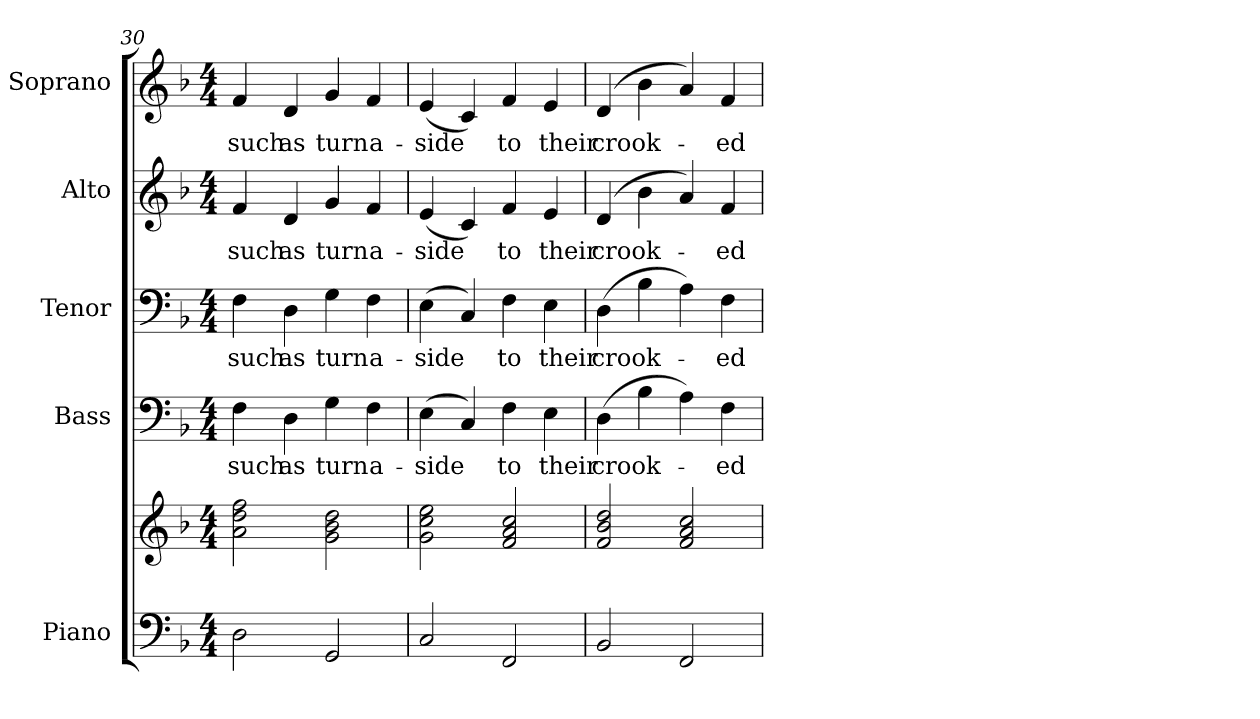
**kern	**kern	**kern	**text	**kern	**text	**kern	**text	**kern	**text
*part5	*part5	*part4	*part4	*part3	*part3	*part2	*part2	*part1	*part1
*staff6	*staff5	*staff4	*staff4	*staff3	*staff3	*staff2	*staff2	*staff1	*staff1
*I"Piano	*	*I"Bass	*	*I"Tenor	*	*I"Alto	*	*I"Soprano	*
*I'Pno.	*	*I'B.	*	*I'T.	*	*I'A.	*	*I'S.	*
*clefF4	*clefG2	*clefF4	*	*clefF4	*	*clefG2	*	*clefG2	*
*k[b-]	*k[b-]	*k[b-]	*	*k[b-]	*	*k[b-]	*	*k[b-]	*
*F:	*F:	*F:	*	*F:	*	*F:	*	*F:	*
*M4/4	*M4/4	*M4/4	*	*M4/4	*	*M4/4	*	*M4/4	*
=30	=30	=30	=30	=30	=30	=30	=30	=30	=30
!	!	!	!LO:LY:b:color=#000000	!	!	!	!	!	!
!	!	!	!	!	!LO:LY:b:color=#000000	!	!	!	!
!	!	!	!	!	!	!	!LO:LY:b:color=#000000	!	!
!	!	!	!	!	!	!	!	!	!LO:LY:b:color=#000000
2Di\	2ai\ 2ddi 2ffi	4Fi\	such	4Fi\	such	4fi/	such	4fi/	such
!	!	!	!LO:LY:b:color=#000000	!	!	!	!	!	!
!	!	!	!	!	!LO:LY:b:color=#000000	!	!	!	!
!	!	!	!	!	!	!	!LO:LY:b:color=#000000	!	!
!	!	!	!	!	!	!	!	!	!LO:LY:b:color=#000000
.	.	4Di\	as	4Di\	as	4di/	as	4di/	as
!	!	!	!LO:LY:b:color=#000000	!	!	!	!	!	!
!	!	!	!	!	!LO:LY:b:color=#000000	!	!	!	!
!	!	!	!	!	!	!	!LO:LY:b:color=#000000	!	!
!	!	!	!	!	!	!	!	!	!LO:LY:b:color=#000000
2GGi/	2gi\ 2b-i 2ddi	4Gi\	turn	4Gi\	turn	4gi/	turn	4gi/	turn
!	!	!	!LO:LY:b:color=#000000	!	!	!	!	!	!
!	!	!	!	!	!LO:LY:b:color=#000000	!	!	!	!
!	!	!	!	!	!	!	!LO:LY:b:color=#000000	!	!
!	!	!	!	!	!	!	!	!	!LO:LY:b:color=#000000
.	.	4Fi\	a-	4Fi\	a-	4fi/	a-	4fi/	a-
!!LO:PB:g=z
=31	=31	=31	=31	=31	=31	=31	=31	=31	=31
!	!	!	!LO:LY:b:color=#000000	!	!	!	!	!	!
!	!	!	!	!	!LO:LY:b:color=#000000	!	!	!	!
!	!	!	!	!	!	!	!LO:LY:b:color=#000000	!	!
!	!	!	!	!	!	!	!	!	!LO:LY:b:color=#000000
2Ci/	2gi\ 2cci 2eei	(4Ei\	-side	(4Ei\	-side	(4ei/	-side	(4ei/	-side
.	.	4Ci/)	.	4Ci/)	.	4ci/)	.	4ci/)	.
!	!	!	!LO:LY:b:color=#000000	!	!	!	!	!	!
!	!	!	!	!	!LO:LY:b:color=#000000	!	!	!	!
!	!	!	!	!	!	!	!LO:LY:b:color=#000000	!	!
!	!	!	!	!	!	!	!	!	!LO:LY:b:color=#000000
2FFi/	2fi/ 2ai 2cci	4Fi\	to	4Fi\	to	4fi/	to	4fi/	to
!	!	!	!LO:LY:b:color=#000000	!	!	!	!	!	!
!	!	!	!	!	!LO:LY:b:color=#000000	!	!	!	!
!	!	!	!	!	!	!	!LO:LY:b:color=#000000	!	!
!	!	!	!	!	!	!	!	!	!LO:LY:b:color=#000000
.	.	4Ei\	their	4Ei\	their	4ei/	their	4ei/	their
=32	=32	=32	=32	=32	=32	=32	=32	=32	=32
!	!	!	!LO:LY:b:color=#000000	!	!	!	!	!	!
!	!	!	!	!	!LO:LY:b:color=#000000	!	!	!	!
!	!	!	!	!	!	!	!LO:LY:b:color=#000000	!	!
!	!	!	!	!	!	!	!	!	!LO:LY:b:color=#000000
2BB-i/	2fi/ 2b-i 2ddi	(4Di\	crook-	(4Di\	crook-	(4di/	crook-	(4di/	crook-
.	.	4B-i\	.	4B-i\	.	4b-i\	.	4b-i\	.
2FFi/	2fi/ 2ai 2cci	4Ai\)	.	4Ai\)	.	4ai/)	.	4ai/)	.
!	!	!	!LO:LY:b:color=#000000	!	!	!	!	!	!
!	!	!	!	!	!LO:LY:b:color=#000000	!	!	!	!
!	!	!	!	!	!	!	!LO:LY:b:color=#000000	!	!
!	!	!	!	!	!	!	!	!	!LO:LY:b:color=#000000
.	.	4Fi\	-ed	4Fi\	-ed	4fi/	-ed	4fi/	-ed
=	=	=	=	=	=	=	=	=	=
*-	*-	*-	*-	*-	*-	*-	*-	*-	*-
